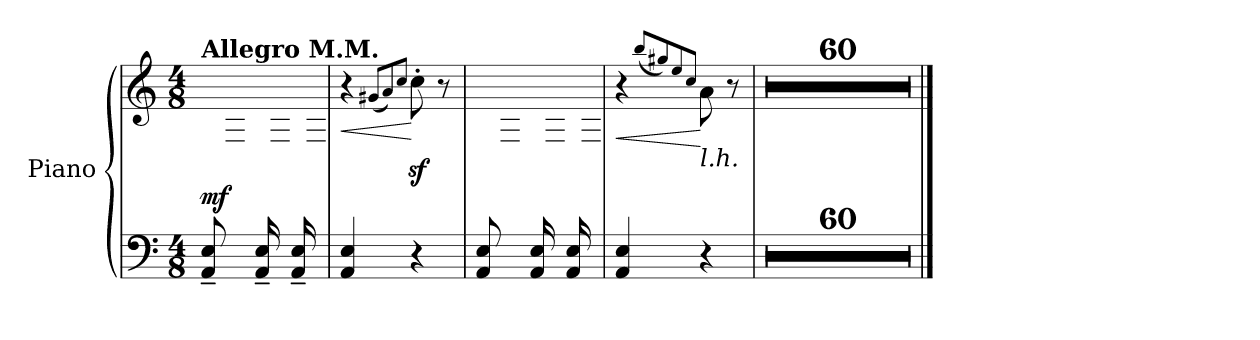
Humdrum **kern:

**kern	**kern	**dynam
*part1	*part1	*part1
*staff2	*staff1	*staff1/2
*I"Piano	*	*
*I'Pno.	*	*
*clefF4	*clefG2	*
*k[]	*k[]	*
*M4/8	*M4/8	*
*MM112	*MM112	*
=1	=1	=1
*	*^	*
!	!LO:TX:a:B:t=Allegro M.M.	!	!
!	!	!	!LO:DY:a=2
8AA/~ 8E/~L	2ryy	8ryy	mf
8ryy	.	8F\' 8c\'J	.
16AA/~ 16E/~LL	.	16ryy	.
16ryy	.	16F\' 16c\'	.
16AA/~ 16E/~	.	16ryy	.
16ryy	.	16F\' 16c\'JJ	.
=2	=2	=2	=2
!	!	!	!LO:HP:b
*	*v	*v	*
4AA/ 4E/	4r	<
.	(>8qg#X/L	.
.	8qa/)	.
.	8qcc/J	.
4r	8ccz<'\	[
.	8r	.
=3	=3	=3
*	*^	*
8AA/ 8E/L	2ryy	8ryy	.
8ryy	.	8F\ 8c\J	.
16AA/ 16E/LL	.	16ryy	.
16ryy	.	16F\ 16c\	.
16AA/ 16E/	.	16ryy	.
16ryy	.	16F\ 16c\JJ	.
=4	=4	=4	=4
!	!	!	!LO:HP:b
*	*v	*v	*
4AA/ 4E/	4r	<
.	(>8qbb/L	.
.	8qgg#X/)	.
.	8qee/	.
.	8qcc/J	.
!	!LO:TX:b:i:t=l.h.	!
4r	8a\	[
.	8r	.
=5	=5	=5
2r	2r	.
=6	=6	=6
2r	2r	.
=7	=7	=7
2r	2r	.
=8	=8	=8
2r	2r	.
!!LO:LB:g=z
=9	=9	=9
2r	2r	.
=10	=10	=10
2r	2r	.
=11	=11	=11
2r	2r	.
=12	=12	=12
2r	2r	.
=13	=13	=13
2r	2r	.
=14	=14	=14
2r	2r	.
=15	=15	=15
2r	2r	.
=16	=16	=16
2r	2r	.
=17	=17	=17
2r	2r	.
=18	=18	=18
2r	2r	.
=19	=19	=19
2r	2r	.
=20	=20	=20
2r	2r	.
!!LO:LB:g=z
=21	=21	=21
2r	2r	.
=22	=22	=22
2r	2r	.
=23	=23	=23
2r	2r	.
=24	=24	=24
2r	2r	.
=25	=25	=25
2r	2r	.
=26	=26	=26
2r	2r	.
=27	=27	=27
2r	2r	.
=28	=28	=28
2r	2r	.
=29	=29	=29
2r	2r	.
=30	=30	=30
2r	2r	.
=31	=31	=31
2r	2r	.
=32	=32	=32
2r	2r	.
!!LO:LB:g=z
=33	=33	=33
2r	2r	.
=34	=34	=34
2r	2r	.
=35	=35	=35
2r	2r	.
=36	=36	=36
2r	2r	.
=37	=37	=37
2r	2r	.
=38	=38	=38
2r	2r	.
=39	=39	=39
2r	2r	.
=40	=40	=40
2r	2r	.
=41	=41	=41
2r	2r	.
=42	=42	=42
2r	2r	.
=43	=43	=43
2r	2r	.
=44	=44	=44
2r	2r	.
!!LO:LB:g=z
=45	=45	=45
2r	2r	.
=46	=46	=46
2r	2r	.
=47	=47	=47
2r	2r	.
=48	=48	=48
2r	2r	.
=49	=49	=49
2r	2r	.
=50	=50	=50
2r	2r	.
=51	=51	=51
2r	2r	.
=52	=52	=52
2r	2r	.
=53	=53	=53
2r	2r	.
=54	=54	=54
2r	2r	.
=55	=55	=55
2r	2r	.
=56	=56	=56
2r	2r	.
!!LO:PB:g=z
=57	=57	=57
2r	2r	.
=58	=58	=58
2r	2r	.
=59	=59	=59
2r	2r	.
=60	=60	=60
2r	2r	.
=61	=61	=61
2r	2r	.
=62	=62	=62
2r	2r	.
=63	=63	=63
2r	2r	.
=64	=64	=64
2r	2r	.
==	==	==
*-	*-	*-
